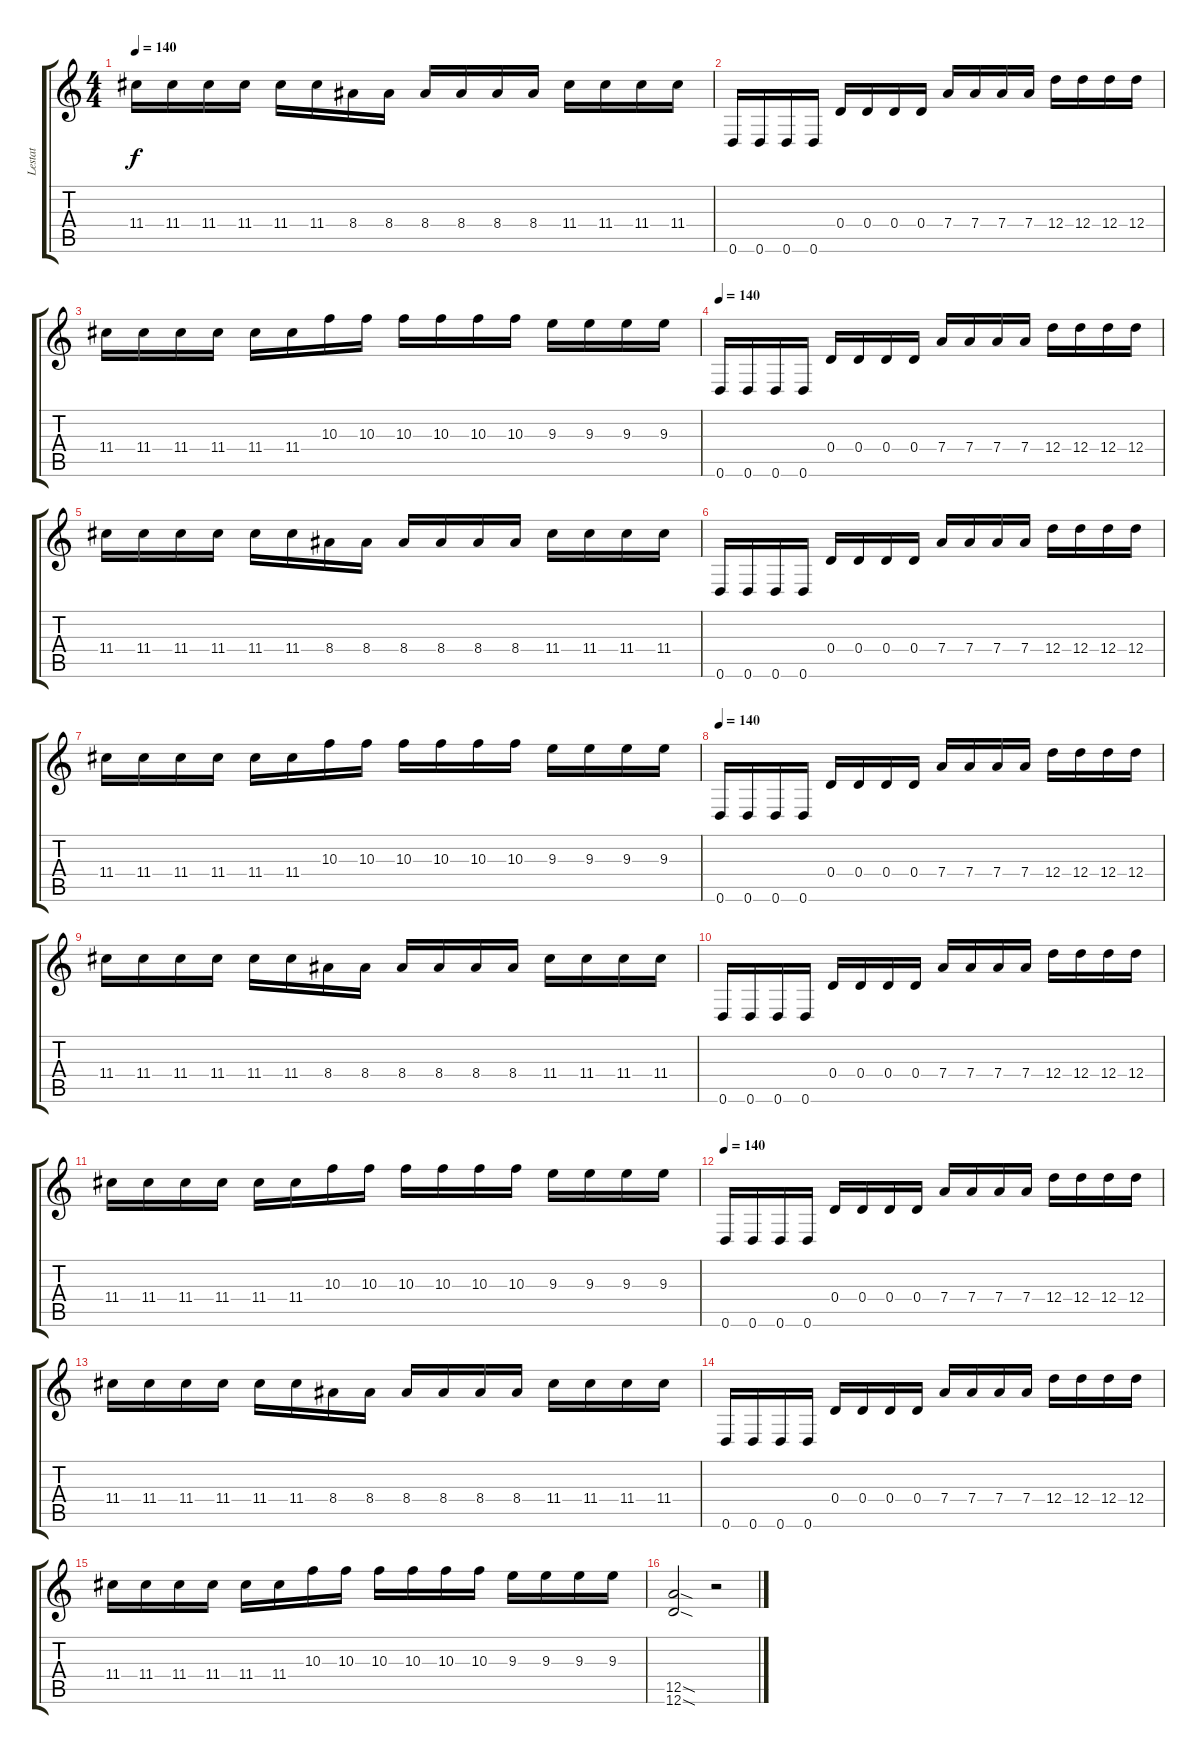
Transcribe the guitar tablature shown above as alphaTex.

\track ("Lestat" "Lestat") {instrument distortionguitar}
\staff {score tabs}
\tuning (E4 B3 G3 D3 A2 D2) {hide}
\ts (4 4)
\tempo 140
\clef g2
\ks c
11.4.16{dy f} 11.4.16 11.4.16 11.4.16 11.4.16 11.4.16 8.4.16 8.4.16 8.4.16 8.4.16 8.4.16 8.4.16 11.4.16 11.4.16 11.4.16 11.4.16 |
0.6.16 0.6.16 0.6.16 0.6.16 0.4.16 0.4.16 0.4.16 0.4.16 7.4.16 7.4.16 7.4.16 7.4.16 12.4.16 12.4.16 12.4.16 12.4.16 |
11.4.16 11.4.16 11.4.16 11.4.16 11.4.16 11.4.16 10.3.16 10.3.16 10.3.16 10.3.16 10.3.16 10.3.16 9.3.16 9.3.16 9.3.16 9.3.16 |
\tempo 140
0.6.16 0.6.16 0.6.16 0.6.16 0.4.16 0.4.16 0.4.16 0.4.16 7.4.16 7.4.16 7.4.16 7.4.16 12.4.16 12.4.16 12.4.16 12.4.16 |
11.4.16 11.4.16 11.4.16 11.4.16 11.4.16 11.4.16 8.4.16 8.4.16 8.4.16 8.4.16 8.4.16 8.4.16 11.4.16 11.4.16 11.4.16 11.4.16 |
0.6.16 0.6.16 0.6.16 0.6.16 0.4.16 0.4.16 0.4.16 0.4.16 7.4.16 7.4.16 7.4.16 7.4.16 12.4.16 12.4.16 12.4.16 12.4.16 |
11.4.16 11.4.16 11.4.16 11.4.16 11.4.16 11.4.16 10.3.16 10.3.16 10.3.16 10.3.16 10.3.16 10.3.16 9.3.16 9.3.16 9.3.16 9.3.16 |
\tempo 140
0.6.16{volume 16} 0.6.16 0.6.16 0.6.16 0.4.16 0.4.16 0.4.16 0.4.16 7.4.16 7.4.16 7.4.16 7.4.16 12.4.16 12.4.16 12.4.16 12.4.16 |
11.4.16 11.4.16 11.4.16 11.4.16 11.4.16 11.4.16 8.4.16 8.4.16 8.4.16 8.4.16 8.4.16 8.4.16 11.4.16 11.4.16 11.4.16 11.4.16 |
0.6.16 0.6.16 0.6.16 0.6.16 0.4.16 0.4.16 0.4.16 0.4.16 7.4.16 7.4.16 7.4.16 7.4.16 12.4.16 12.4.16 12.4.16 12.4.16 |
11.4.16 11.4.16 11.4.16 11.4.16 11.4.16 11.4.16 10.3.16 10.3.16 10.3.16 10.3.16 10.3.16 10.3.16 9.3.16 9.3.16 9.3.16 9.3.16 |
\tempo 140
0.6.16 0.6.16 0.6.16 0.6.16 0.4.16 0.4.16 0.4.16 0.4.16 7.4.16 7.4.16 7.4.16 7.4.16 12.4.16 12.4.16 12.4.16 12.4.16 |
11.4.16 11.4.16 11.4.16 11.4.16 11.4.16 11.4.16 8.4.16 8.4.16 8.4.16 8.4.16 8.4.16 8.4.16 11.4.16 11.4.16 11.4.16 11.4.16 |
0.6.16 0.6.16 0.6.16 0.6.16 0.4.16 0.4.16 0.4.16 0.4.16 7.4.16 7.4.16 7.4.16 7.4.16 12.4.16 12.4.16 12.4.16 12.4.16 |
11.4.16 11.4.16 11.4.16 11.4.16 11.4.16 11.4.16 10.3.16 10.3.16 10.3.16 10.3.16 10.3.16 10.3.16 9.3.16 9.3.16 9.3.16 9.3.16 |
(12.5{sod} 12.6{sod}).2 r.2
